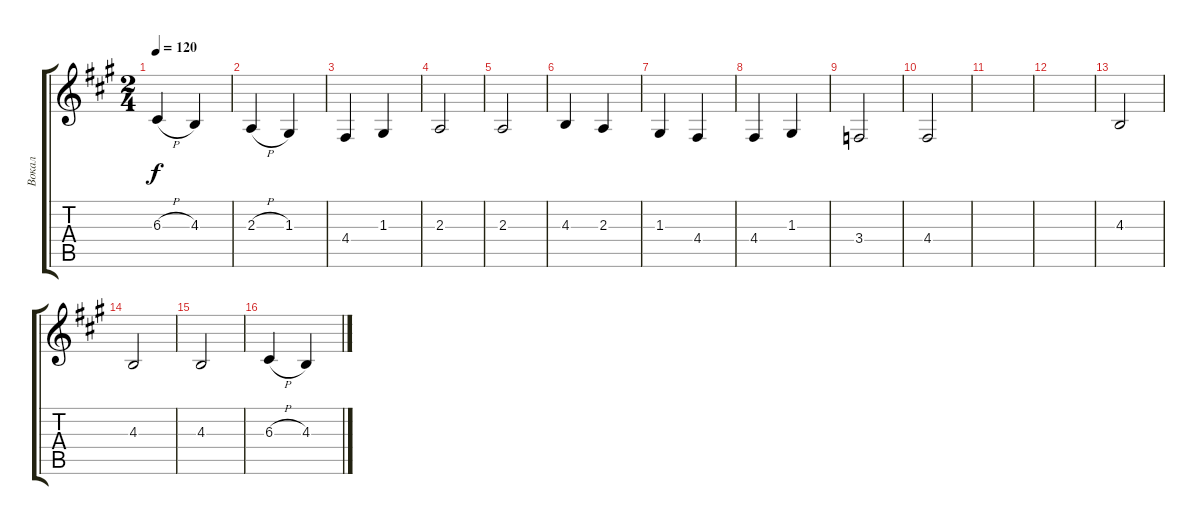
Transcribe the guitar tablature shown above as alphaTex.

\track ("Вокал" "Вокал") {instrument trumpet}
\staff {score tabs}
\tuning (E4 B3 G3 D3 A2 E2) {hide}
\ts (2 4)
\tempo 120
\clef g2
\ks f#minor
6.3{h}.4{dy f} 4.3.4 |
2.3{h}.4 1.3.4 |
4.4.4 1.3.4 |
2.3.2 |
2.3.2 |
4.3.4 2.3.4 |
1.3.4 4.4.4 |
4.4.4 1.3.4 |
3.4.2 |
4.4.2 |
|
|
4.3.2 |
4.3.2 |
4.3.2 |
6.3{h}.4 4.3.4
